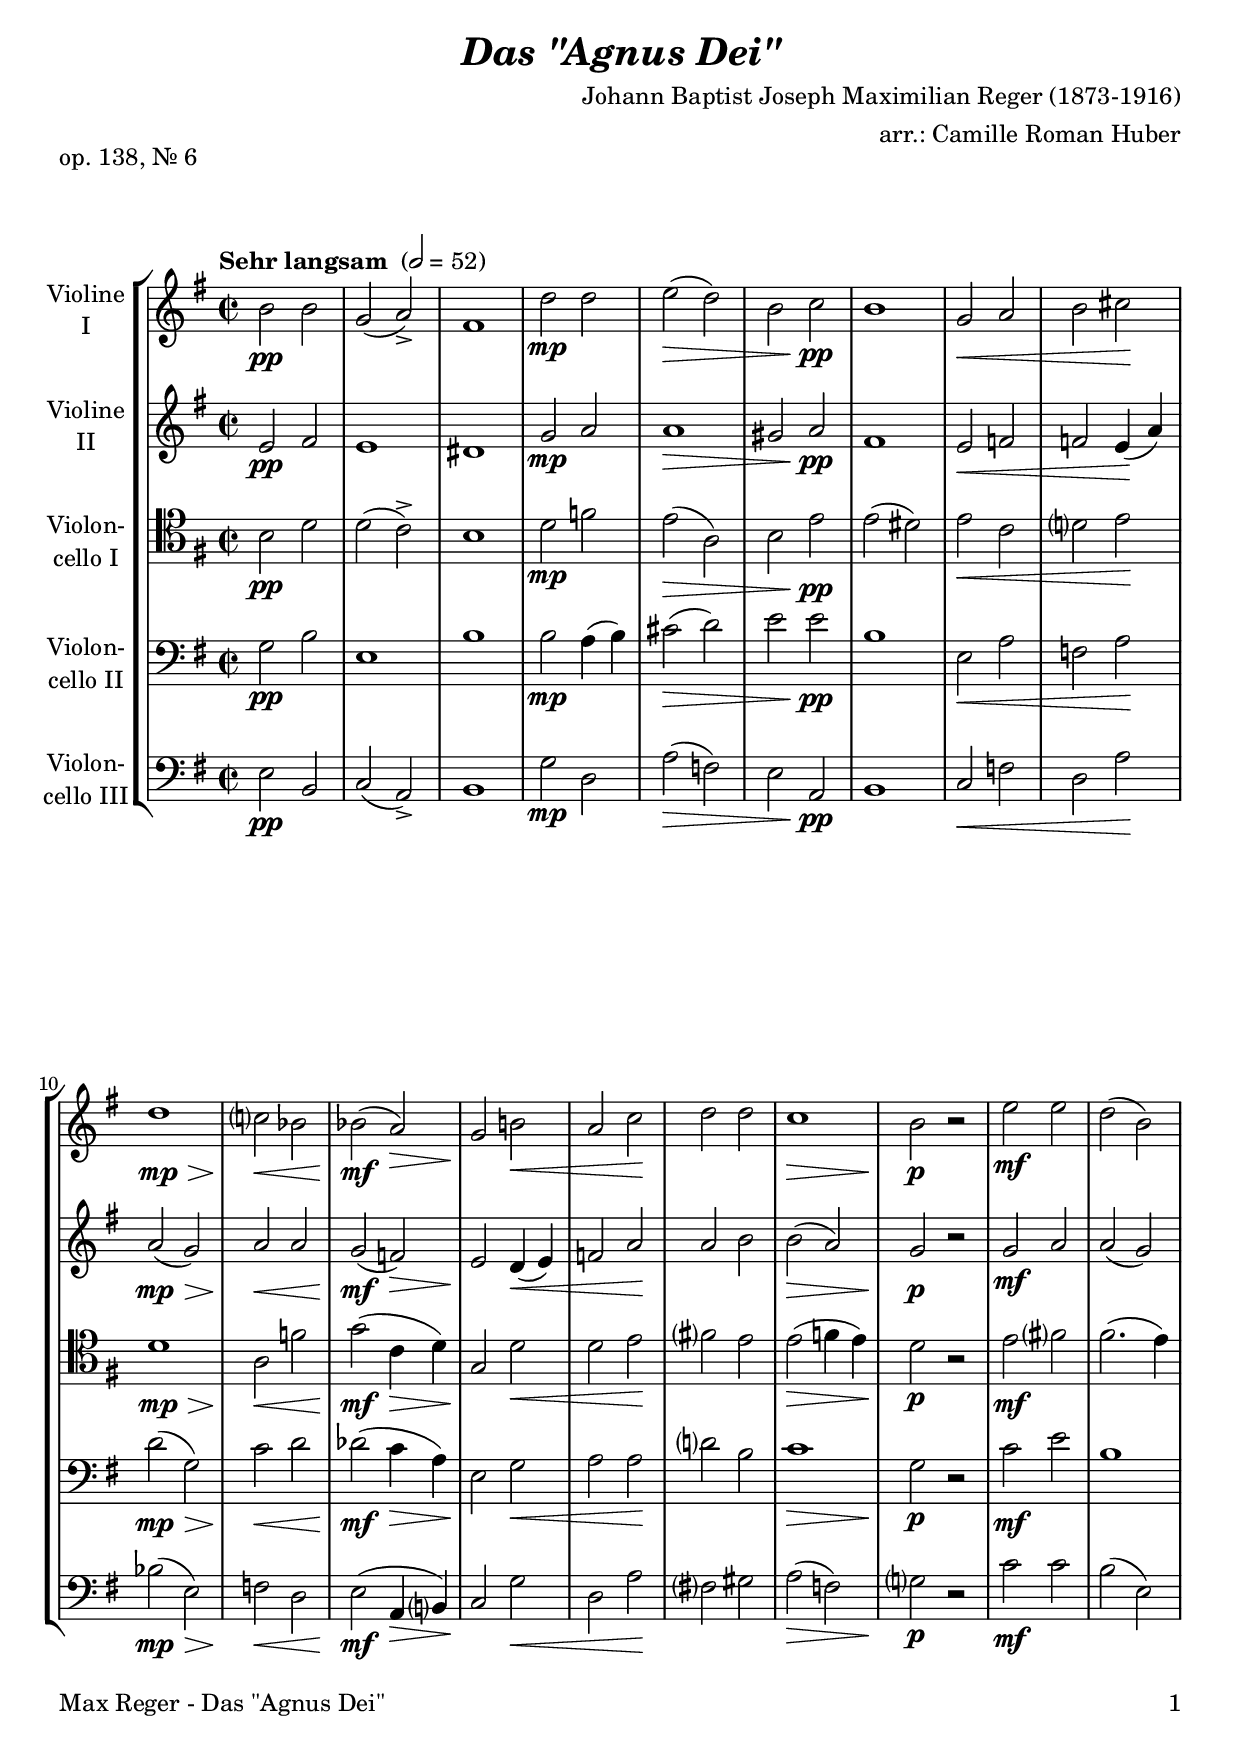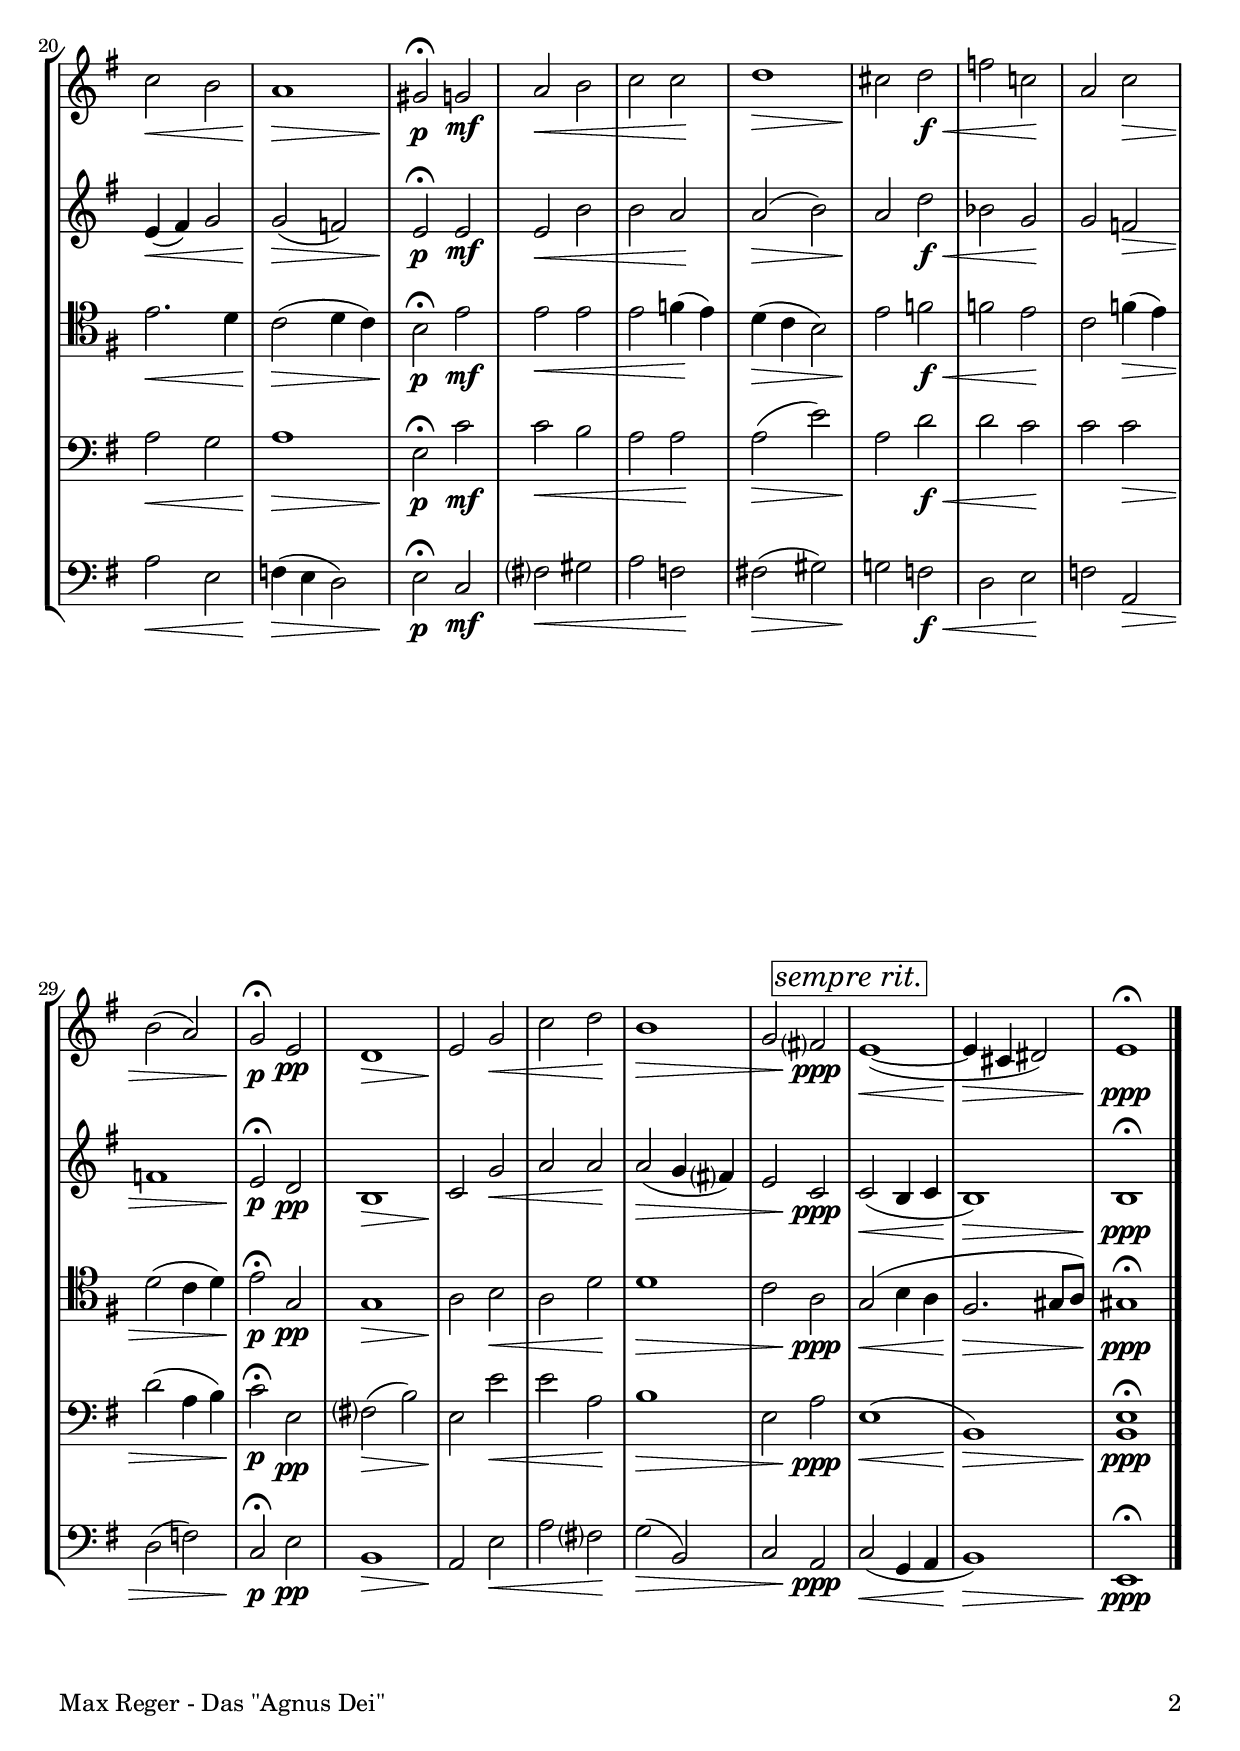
\version "2.24.1"
\include "deutsch.ly"

#(set-global-staff-size 21)

\header {
  title     = \markup \bold \italic "Das \"Agnus Dei\""
  composer  = "Johann Baptist Joseph Maximilian Reger (1873-1916)"
  arranger  = "arr.: Camille Roman Huber"
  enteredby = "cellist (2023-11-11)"
  piece     = "op. 138, Nr. 6"
}

voiceconsts = {
  \key e \minor
  \time 2/2
  \clef "treble"
%  \numericTimeSignature
  \compressEmptyMeasures
  % Set default beaming for all staves
%  \set Timing.beamExceptions = #'()
%  \set Timing.baseMoment     = #(ly:make-moment 1 4)
%  \set Timing.beatStructure  = #'(1 1 1)
  \tempo "Sehr langsam " 2=52
}

mist = "string ensemble 1"
mivl = "violin"
miba = "cello"
mipz = "pizzicato strings"

dcaf = \mark \markup \box \italic "D.C. al Fine"
fine = \mark \markup \box \italic "Fine"
seri = \mark \markup \box \italic "sempre rit."

va = \relative c'' {
  \voiceconsts

  h2\pp h
  g( a)->
  fis1
  d'2\mp d
  e(\> d)
  h c\!\pp
  h1
  g2\< a
  h cis\!

  d1\mp\>
  c?2\!\< b
  b(\!\mf a)\>
  g\! h!\<
  a c\!
  d d
  c1\>
  h2\!\p r
  e\mf e
  d( h)

  c\< h
  a1\!\>
  gis2\fermata\!\p g\mf
  a\< h
  c c\!
  d1\>
  cis2\! d\f\<
  f c!\!

  a c\>
  h( a)
  g\!\fermata\p e\pp
  d1\>
  e2\! g\<
  c d\!
  h1\>
  g2 fis?\!\ppp \seri

  e1(~\<
  e4\!\> cis dis2)
  e1\!\fermata\ppp \bar "|."
}

vb = \relative c' {
  \voiceconsts

  e2\pp fis
  e1
  dis
  g2\mp a
  a1\>
  gis2 a\!\pp
  fis1
  e2\< f
  f e4(\! a)

  a2(\mp\> g)
  a\!\< a
  g(\!\mf f)\>
  e\! d4(\< e)
  f2 a\!
  a h
  h(\> a)
  g\!\p r
  g\mf a
  a( g)

  e4(\< fis) g2
  g(\!\> f)
  e2\!\fermata\p e\mf
  e\< h'
  h a\!
  a(\> h)
  a\! d\f\<
  b g\!

  g f\>
  f1
  e2\!\fermata\p d\pp
  h1\>
  c2\! g'\<
  a a\!
  a(\> g4 fis?)
  e2 c\!\ppp \seri

  c(\< h4 c
  h1)\!\>
  h\!\fermata\ppp \bar "|."
}

vc = \relative c' {
  \voiceconsts
  \clef "tenor"

  h2\pp d
  d( c)->
  h1
  d2\mp f
  e(\> a,)
  h e\!\pp
  e( dis)
  e\< c
  d? e\!

  d1\mp\>
  a2\!\< f'
  g(\!\mf c,4\> d)
  g,2\! d'\<
  d e\!
  fis? e
  e(\> f4 e)
  d2\!\p r
  e\mf fis?
  fis2.( e4)

  e2.\< d4
  c2(\!\> d4 c)
  h2\!\fermata\p e\mf
  e\< e
  e f4(\! e)
  d(\> c h2)
  e\! f\f\<
  f e\!

  c f4(\> e)
  d2( c4 d)
  e2\!\fermata\p g,\pp
  g1\>
  a2\! h\<
  a d\!
  d1\>
  c2 a\!\ppp \seri

  g(\< h4 a
  fis2.\!\> gis8 a)
  gis1\!\fermata\ppp \bar "|."
}

vd = \relative c' {
  \voiceconsts
  \clef "bass"

  g2\pp h
  e,1
  h'
  h2\mp a4( h)
  cis2(\> d)
  e e\!\pp
  h1
  e,2\< a
  f a\!

  d(\mp\> g,)
  c\!\< d
  des(\!\mf c4\> a)
  e2\! g\<
  a a\!
  d? h
  c1\>
  g2\!\p r
  c\mf e
  h1

  a2\< g
  a1\!\>
  e2\!\fermata\p c'\mf
  c\< h
  a a\!
  a(\> e')
  a,\! d\f\<
  d c\!

  c c\>
  d( a4 h)
  c2\!\fermata\p e,\pp
  fis?(\> h)
  e,\! e'\<
  e a,\!
  h1\>
  e,2 a\!\ppp \seri

  e1(\<
  h)\!\>
  <h e>\!\fermata\ppp \bar "|."
}

ve = \relative c {
  \voiceconsts
  \clef "bass"

  e2\pp h
  c( a)->
  h1
  g'2\mp d
  a'(\> f)
  e a,\!\pp
  h1
  c2\< f
  d a'\!

  b(\mp\> e,)
  f\!\< d
  e(\!\mf a,4\> h?)
  c2\! g'\<
  d a'\!
  fis? gis
  a(\> f)
  g?\!\p r
  c\mf c
  h( e,)

  a2\< e
  f4(\!\> e d2)
  e\!\fermata\p c\mf
  fis?\< gis
  a f\!
  fis!(\> gis)
  g!\! f\f\<
  d e\!

  f a,\>
  d( f)
  c\!\fermata\p e\pp
  h1\>
  a2\! e'\<
  a fis?\!
  g(\> h,)
  c a\!\ppp \seri

  c(\< g4 a
  h1)\!\>
  e,\!\fermata\ppp \bar "|."
}


music = \new StaffGroup <<
      \new Staff {
	\set Staff.midiInstrument = \mivl
	\set Staff.instrumentName = \markup \center-column { "Violine" "I" }
	\transpose e e { \va }
      }

      \new Staff {
	\set Staff.midiInstrument = \mivl
	\set Staff.instrumentName = \markup \center-column { "Violine" "II" }
	\transpose e e { \vb }
      }

      \new Staff {
	\set Staff.midiInstrument = \miba
	\set Staff.instrumentName = \markup \center-column { "Violon-" "cello I" }
	\transpose e e { \vc }
      }

      \new Staff {
	\set Staff.midiInstrument = \miba
	\set Staff.instrumentName = \markup \center-column { "Violon-" "cello II" }
	\transpose e e { \vd }
      }

      \new Staff {
	\set Staff.midiInstrument = \miba
	\set Staff.instrumentName = \markup \center-column { "Violon-" "cello III" }
	\transpose e e { \ve }
      }
>>

\book {
   \paper {
    print-page-number = ##t
    print-first-page-number = ##t
    ragged-last-bottom = ##f
    oddHeaderMarkup = \markup \null
    evenHeaderMarkup = \markup \null
    oddFooterMarkup = \markup {
      \fill-line {
        \if \should-print-page-number
        "Max Reger - Das \"Agnus Dei\"" \fromproperty #'page:page-number-string
      }
    }
    evenFooterMarkup = \oddFooterMarkup
  } \score {
    \music
    \layout {}
  }

  \score {
    \unfoldRepeats \music

    \midi {
      \context {
        \Score
      }
    }
  }
}